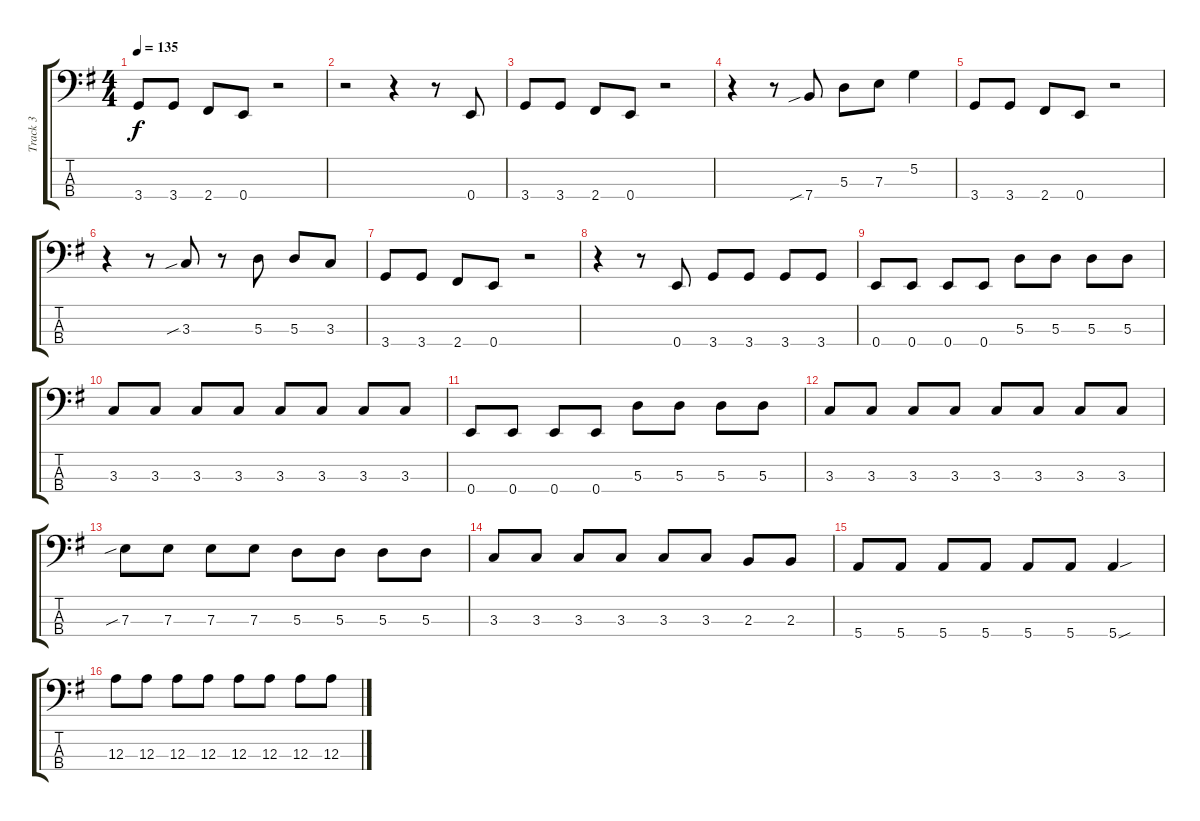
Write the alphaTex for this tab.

\track ("Track 3" "Track 3") {instrument electricbassfinger}
\staff {score tabs}
\tuning (G2 D2 A1 E1) {hide}
\ts (4 4)
\tempo 135
\clef f4
\ks g
3.4.8{dy f} 3.4.8 2.4.8 0.4.8 r.2 |
r.2 r.4 r.8 0.4.8 |
3.4.8 3.4.8 2.4.8 0.4.8 r.2 |
r.4 r.8 7.4{sib}.8 5.3.8 7.3.8 5.2.4 |
3.4.8 3.4.8 2.4.8 0.4.8 r.2 |
r.4 r.8 3.3{sib}.8 r.8 5.3.8 5.3.8 3.3.8 |
3.4.8 3.4.8 2.4.8 0.4.8 r.2 |
r.4 r.8 0.4.8 3.4.8 3.4.8 3.4.8 3.4.8 |
0.4.8 0.4.8 0.4.8 0.4.8 5.3.8 5.3.8 5.3.8 5.3.8 |
3.3.8 3.3.8 3.3.8 3.3.8 3.3.8 3.3.8 3.3.8 3.3.8 |
0.4.8 0.4.8 0.4.8 0.4.8 5.3.8 5.3.8 5.3.8 5.3.8 |
3.3.8 3.3.8 3.3.8 3.3.8 3.3.8 3.3.8 3.3.8 3.3.8 |
7.3{sib}.8 7.3.8 7.3.8 7.3.8 5.3.8 5.3.8 5.3.8 5.3.8 |
3.3.8 3.3.8 3.3.8 3.3.8 3.3.8 3.3.8 2.3.8 2.3.8 |
5.4.8 5.4.8 5.4.8 5.4.8 5.4.8 5.4.8 5.4{sou}.4 |
12.3.8 12.3.8 12.3.8 12.3.8 12.3.8 12.3.8 12.3.8 12.3.8
